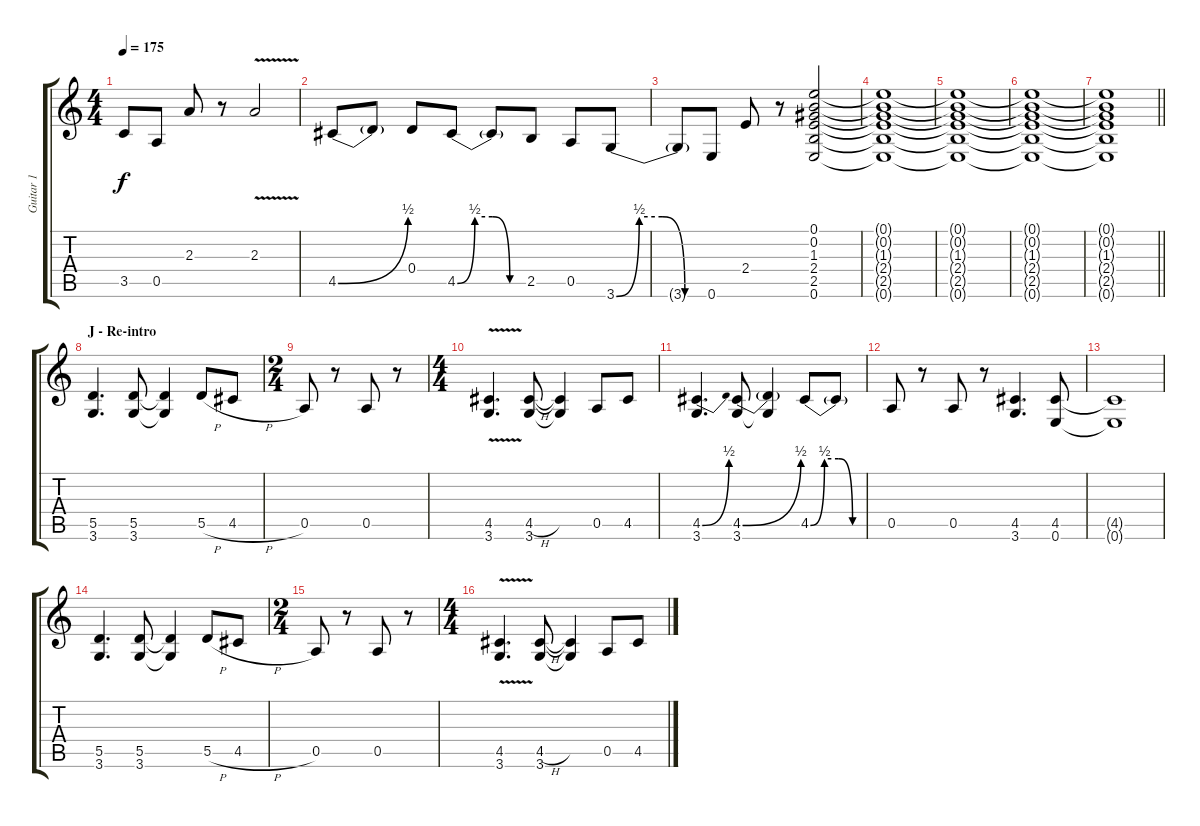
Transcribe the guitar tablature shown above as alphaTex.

\track ("Guitar 1" "Guitar 1") {instrument electricguitarclean}
\staff {score tabs}
\tuning (E4 B3 G3 D3 A2 E2) {hide}
\ts (4 4)
\tempo 175
\clef g2
\ks c
3.5{t}.8{dy f} 0.5.8 2.3.8 r.8 2.3{v}.2 |
4.5{be (bend 0 0 60 2)}.8 4.5{t}.8 0.4.8 4.5{be (custom 0 0 15 2 30 2 45 0 60 0)}.8 4.5{t}.8 2.5.8 0.5.8 3.6{be (custom 0 0 15 2 30 2 45 0 60 0)}.8 |
3.6{t}.8 0.6.8 2.4.8 r.8 (0.1 0.2 1.3 2.4 2.5 0.6).2 |
(0.1{t} 0.2{t} 1.3{t} 2.4{t} 2.5{t} 0.6{t}).1 |
(0.1{t} 0.2{t} 1.3{t} 2.4{t} 2.5{t} 0.6{t}).1 |
(0.1{t} 0.2{t} 1.3{t} 2.4{t} 2.5{t} 0.6{t}).1 |
\barLineRight lightlight
(0.1{t} 0.2{t} 1.3{t} 2.4{t} 2.5{t} 0.6{t}).1 |
\section ("" "J - Re-intro")
(5.5 3.6).4{d} (5.5 3.6).8 (5.5{t} 3.6{t}).4 5.5{h}.8 4.5{h}.8 |
\ts (2 4)
0.5.8 r.8 0.5.8 r.8 |
\ts (4 4)
(4.5{v} 3.6{v}).4{d} (4.5{h} 3.6).8 (4.5{t} 3.6{t}).4 0.5.8 4.5.8 |
(4.5{be (bend 0 0 60 2)} 3.6).4{d} (4.5{be (bend 0 0 60 2)} 3.6).8 (4.5{t} 3.6{t}).4 4.5{be (custom 0 0 15 2 30 2 45 0 60 0)}.8 4.5{t}.8 |
0.5.8 r.8 0.5.8 r.8 (4.5 3.6).4{d} (4.5 0.6).8 |
(4.5{t} 0.6{t}).1 |
(5.5 3.6).4{d} (5.5 3.6).8 (5.5{t} 3.6{t}).4 5.5{h}.8 4.5{h}.8 |
\ts (2 4)
0.5.8 r.8 0.5.8 r.8 |
\ts (4 4)
(4.5{v} 3.6{v}).4{d} (4.5{h} 3.6).8 (4.5{t} 3.6{t}).4 0.5.8 4.5.8
